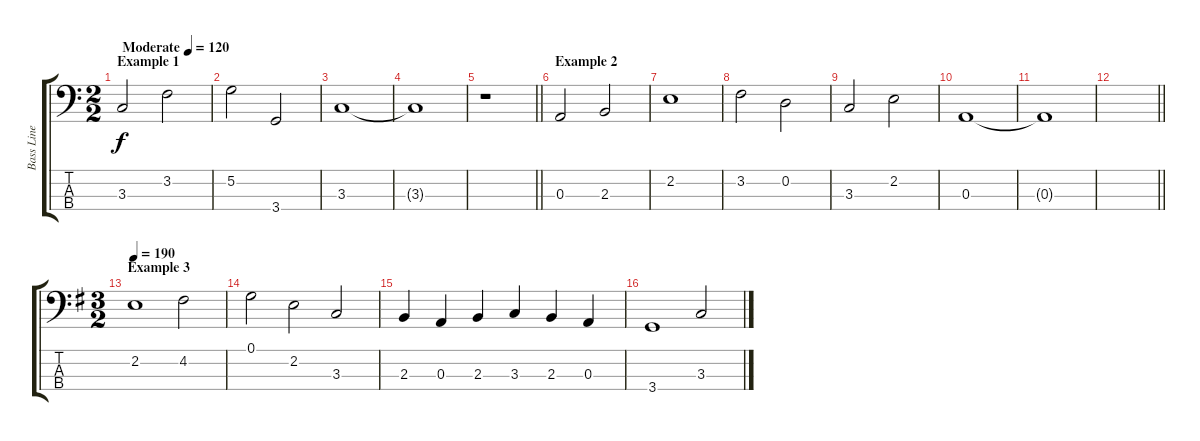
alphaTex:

\track ("Bass Line" "Bass Line") {instrument fretlessbass}
\staff {score tabs}
\tuning (G2 D2 A1 E1) {hide}
\ts (2 2)
\section ("" "Example 1")
\tempo (120 "Moderate")
\clef f4
\ks c
3.3.2{dy f instrument fretlessbass} 3.2.2 |
5.2.2 3.4.2 |
3.3.1 |
3.3{t}.1 |
\barLineRight lightlight
r.1 |
\section ("" "Example 2")
0.3.2 2.3.2 |
2.2.1 |
3.2.2 0.2.2 |
3.3.2 2.2.2 |
0.3.1 |
0.3{t}.1 |
\barLineRight lightlight
|
\ts (3 2)
\section ("" "Example 3")
\tempo 190
\ks eminor
2.2.1 4.2.2 |
0.1.2 2.2.2 3.3.2 |
2.3.4 0.3.4 2.3.4 3.3.4 2.3.4 0.3.4 |
3.4.1 3.3.2
